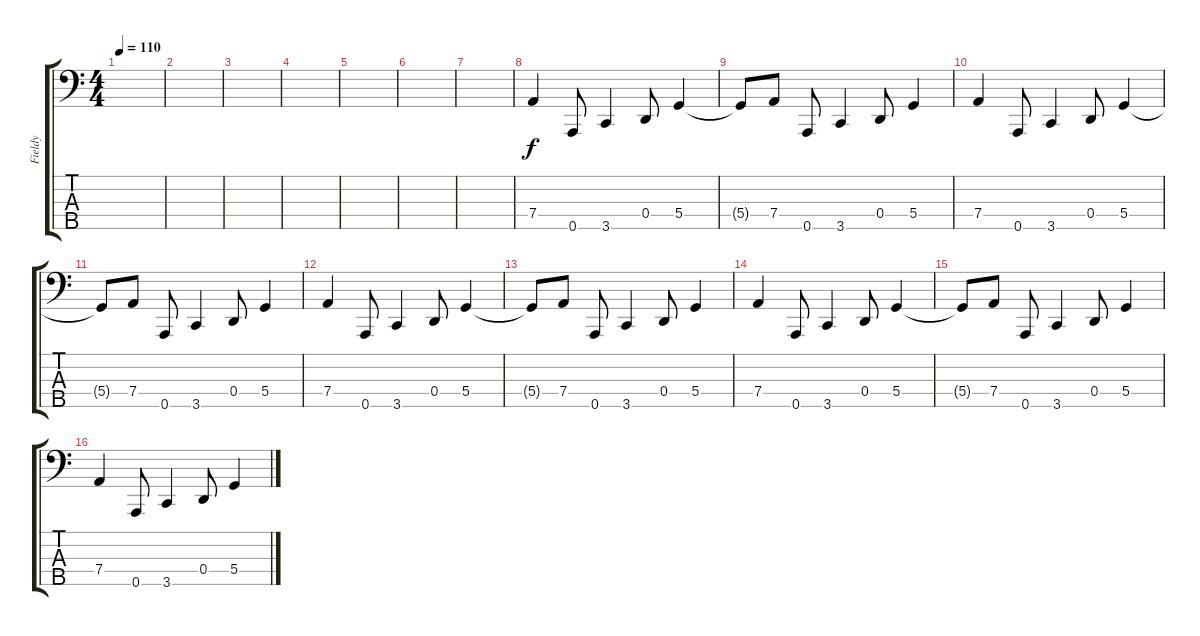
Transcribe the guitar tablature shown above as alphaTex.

\track ("Fieldy" "Fieldy") {instrument slapbass1}
\staff {score tabs}
\tuning (F2 C2 G1 D1 A0) {hide}
\ts (4 4)
\tempo 110
\clef f4
\ks c
|
|
|
|
|
|
|
7.4.4 0.5.8 3.5.4 0.4.8 5.4.4 |
5.4{t}.8 7.4.8 0.5.8 3.5.4 0.4.8 5.4.4 |
7.4.4 0.5.8 3.5.4 0.4.8 5.4.4 |
5.4{t}.8 7.4.8 0.5.8 3.5.4 0.4.8 5.4.4 |
7.4.4 0.5.8 3.5.4 0.4.8 5.4.4 |
5.4{t}.8 7.4.8 0.5.8 3.5.4 0.4.8 5.4.4 |
7.4.4 0.5.8 3.5.4 0.4.8 5.4.4 |
5.4{t}.8 7.4.8 0.5.8 3.5.4 0.4.8 5.4.4 |
7.4.4 0.5.8 3.5.4 0.4.8 5.4.4
